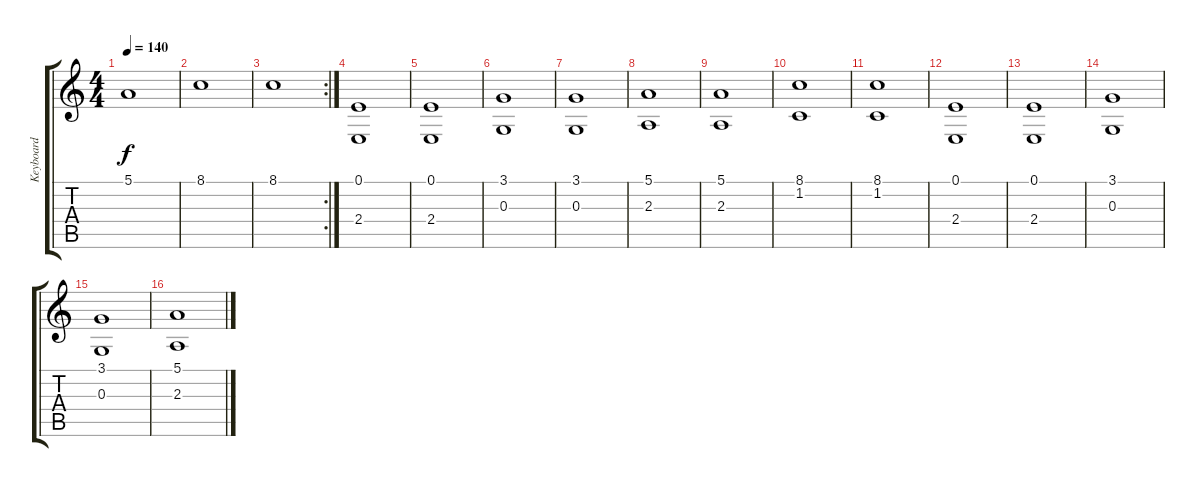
\track ("Keyboard" "Keyboard") {instrument stringensemble1}
\staff {score tabs}
\tuning (E4 B3 G3 D3 A2 E2) {hide}
\ts (4 4)
\tempo 140
\clef g2
\ks c
5.1.1{dy f} |
8.1.1 |
\rc 2
8.1.1 |
(0.1 2.4).1 |
(0.1 2.4).1 |
(3.1 0.3).1 |
(3.1 0.3).1 |
(5.1 2.3).1 |
(5.1 2.3).1 |
(8.1 1.2).1 |
(8.1 1.2).1 |
(0.1 2.4).1 |
(0.1 2.4).1 |
(3.1 0.3).1 |
(3.1 0.3).1 |
(5.1 2.3).1
